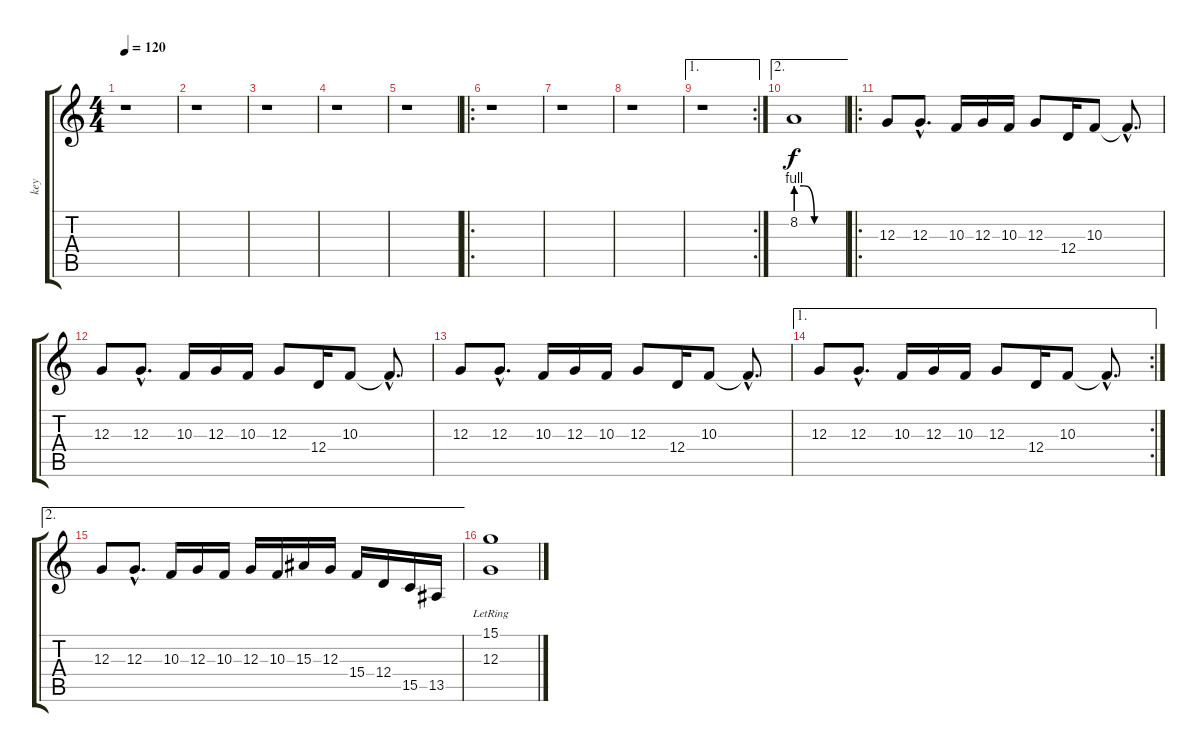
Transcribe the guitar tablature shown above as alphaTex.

\track ("key" "key") {instrument lead2sawtooth}
\staff {score tabs}
\tuning (E4 B3 G3 D3 A2 E2) {hide}
\ts (4 4)
\tempo 120
\clef g2
\ks c
r.1{dy f} |
r.1 |
r.1 |
r.1 |
r.1 |
\ro
r.1 |
r.1 |
r.1 |
\ae 1
\rc 2
r.1 |
\ae 2
8.2{be (custom 0 4 10 4 24 0 40 0 60 0)}.1{volume 12} |
\ro
\section ("" "")
12.3.8{volume 16 instrument acousticgrandpiano} 12.3{hac}.8{d} 10.3.16 12.3.16 10.3.16 12.3.8 12.4.16 10.3.8 10.3{hac t}.8{d} |
12.3.8 12.3{hac}.8{d} 10.3.16 12.3.16 10.3.16 12.3.8 12.4.16 10.3.8 10.3{hac t}.8{d} |
12.3.8 12.3{hac}.8{d} 10.3.16 12.3.16 10.3.16 12.3.8 12.4.16 10.3.8 10.3{hac t}.8{d} |
\ae 1
\rc 2
12.3.8 12.3{hac}.8{d} 10.3.16 12.3.16 10.3.16 12.3.8 12.4.16 10.3.8 10.3{hac t}.8{d} |
\ae 2
12.3.8 12.3{hac}.8{d} 10.3.16 12.3.16 10.3.16 12.3.16 10.3.16 15.3.16 12.3.16 15.4.16 12.4.16 15.5.16 13.5.16 |
(15.1 12.3{lr}).1{volume 0 instrument lead2sawtooth}
